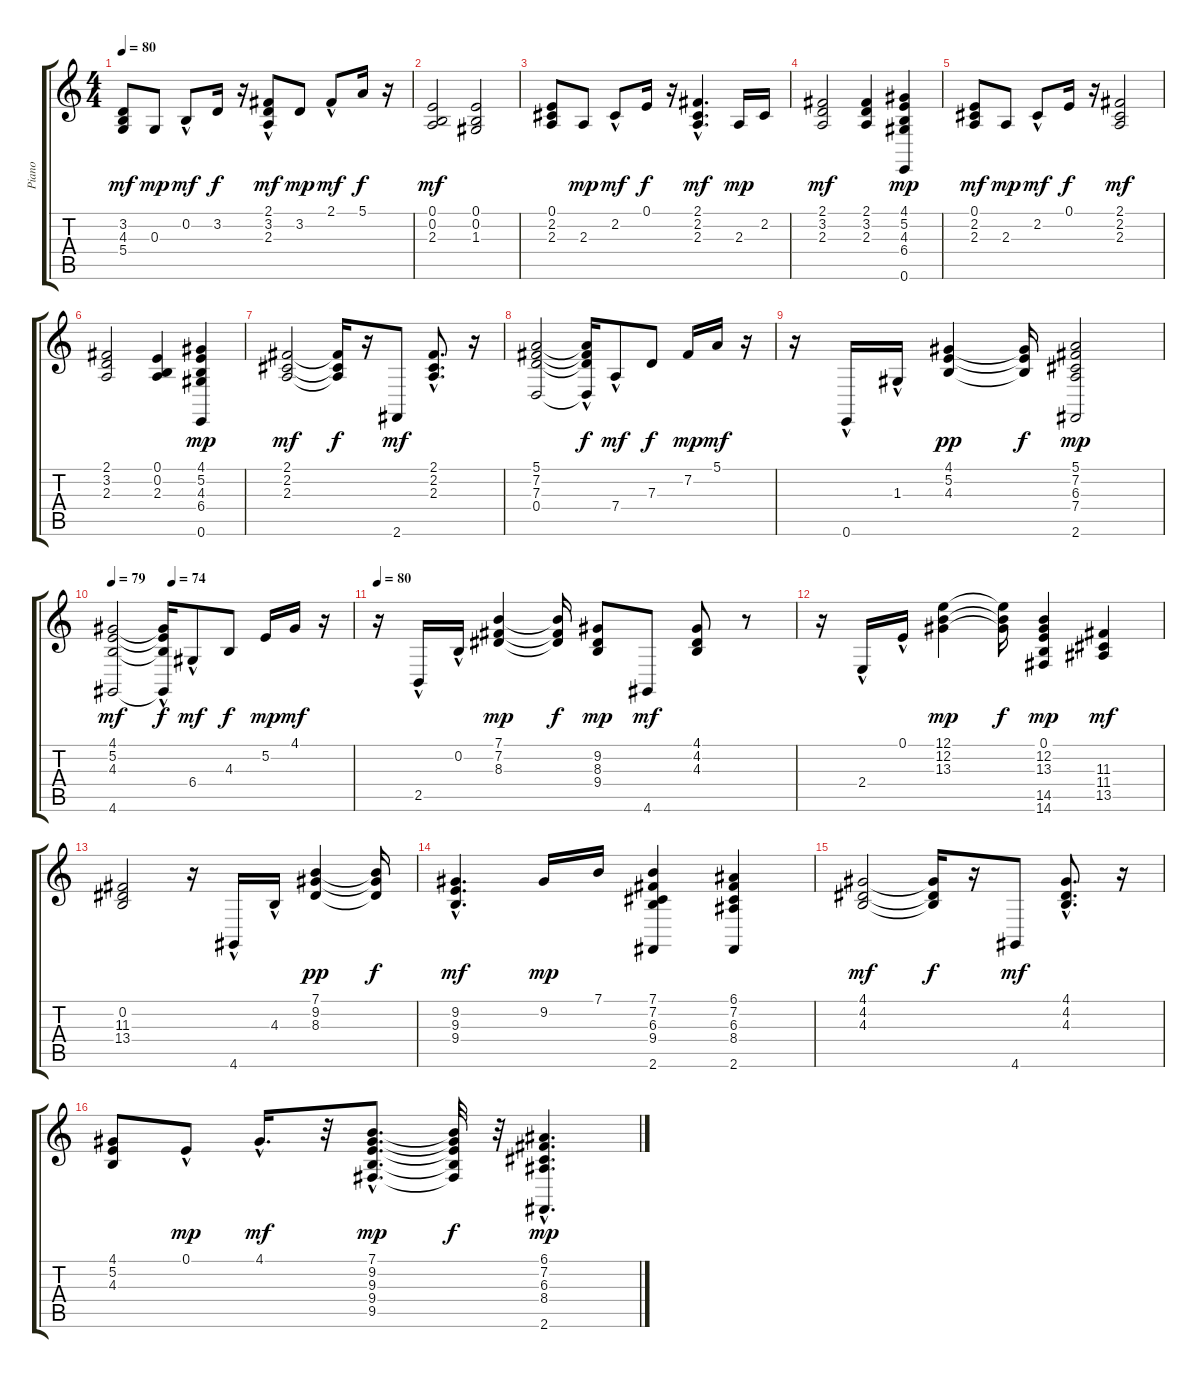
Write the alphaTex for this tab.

\track ("Piano  " "Piano  ") {instrument acousticgrandpiano}
\staff {score tabs}
\tuning (E4 B3 G3 D3 A2 E2) {hide}
\ts (4 4)
\tempo 80
\clef g2
\ks c
(3.2 4.3 5.4).8{dy mf} 0.3.8{dy mp} 0.2{hac}.8{dy mf} 3.2.16{dy f} r.16 (2.1 3.2 2.3{hac}).8{dy mf} 3.2.8{dy mp} 2.1{hac}.8{dy mf} 5.1.16{dy f} r.16 |
(0.1 0.2 2.3).2{dy mf} (0.1 0.2 1.3).2 |
(0.1 2.2 2.3).8 2.3.8{dy mp} 2.2{hac}.8{dy mf} 0.1.16{dy f} r.16 (2.1{hac} 2.2{hac} 2.3{hac}).4{d dy mf} 2.3.16{dy mp} 2.2.16 |
(2.1 3.2 2.3).2{dy mf} (2.1 3.2 2.3).4 (4.1 5.2 4.3 6.4 0.6).4{dy mp} |
(0.1 2.2 2.3).8{dy mf} 2.3.8{dy mp} 2.2{hac}.8{dy mf} 0.1.16{dy f} r.16 (2.1 2.2 2.3).2{dy mf} |
(2.1 3.2 2.3).2 (0.1 0.2 2.3).4 (4.1 5.2 4.3 6.4 0.6).4{dy mp} |
(2.1 2.2 2.3).2{dy mf} (2.1{t} 2.2{t} 2.3{t}).16{dy f} r.16 2.6.8{dy mf} (2.1{hac} 2.2{hac} 2.3{hac}).8{d} r.16 |
(5.1 7.2 7.3 0.4).2 (5.1{t} 7.2{hac t} 7.3{t} 0.4{hac t}).16{dy f} 7.4{hac}.8{dy mf} 7.3.8{dy f} 7.2.16{dy mp} 5.1.16{dy mf} r.16 |
r.16 0.6{hac}.16 1.3{hac}.16 (4.1 5.2 4.3).4{dy pp} (4.1{t} 5.2{t} 4.3{t}).16{dy f} (5.1 7.2 6.3 7.4 2.6).2{dy mp} |
\tempo 79
\tempo (74 0.25)
(4.1 5.2 4.3 4.6).2{dy mf} (4.1{t} 5.2{hac t} 4.3{t} 4.6{hac t}).16{dy f} 6.4{hac}.8{dy mf} 4.3.8{dy f} 5.2.16{dy mp} 4.1.16{dy mf} r.16 |
\tempo 80
r.16 2.5{hac}.16 0.2{hac}.16 (7.1 7.2 8.3).4{dy mp} (7.1{t} 7.2{t} 8.3{t}).16{dy f} (9.2 8.3 9.4).8{dy mp} 4.6.8{dy mf} (4.1 4.2 4.3).8 r.8 |
r.16 2.4{hac}.16 0.1{hac}.16 (12.1 12.2 13.3).4{dy mp} (12.1{t} 12.2{t} 13.3{t}).16{dy f} (0.1 12.2 13.3 14.5 14.6).4{dy mp} (11.3 11.4 13.5).4{dy mf} |
(0.2 11.3 13.4).2 r.16 4.6{hac}.16 4.3{hac}.16 (7.1 9.2 8.3).4{dy pp} (7.1{t} 9.2{t} 8.3{t}).16{dy f} |
(9.2{hac} 9.3{hac} 9.4{hac}).4{d dy mf} 9.2.16{dy mp} 7.1.16 (7.1 7.2 6.3 9.4 2.6).4 (6.1 7.2 6.3 8.4 2.6).4 |
(4.1 4.2 4.3).2{dy mf} (4.1{t} 4.2{t} 4.3{t}).16{dy f} r.16 4.6.8{dy mf} (4.1{hac} 4.2{hac} 4.3{hac}).8{d} r.16 |
(4.1 5.2 4.3).8 0.1{hac}.8{dy mp} 4.1{hac}.16{d dy mf} r.32 (7.1{hac} 9.2{hac} 9.3{hac} 9.4{hac} 9.5{hac}).8{d dy mp} (7.1{t} 9.2{t} 9.3{t} 9.4{t} 9.5{t}).32{dy f} r.32 (6.1{hac} 7.2{hac} 6.3{hac} 8.4{hac} 2.6{hac}).4{d dy mp}
